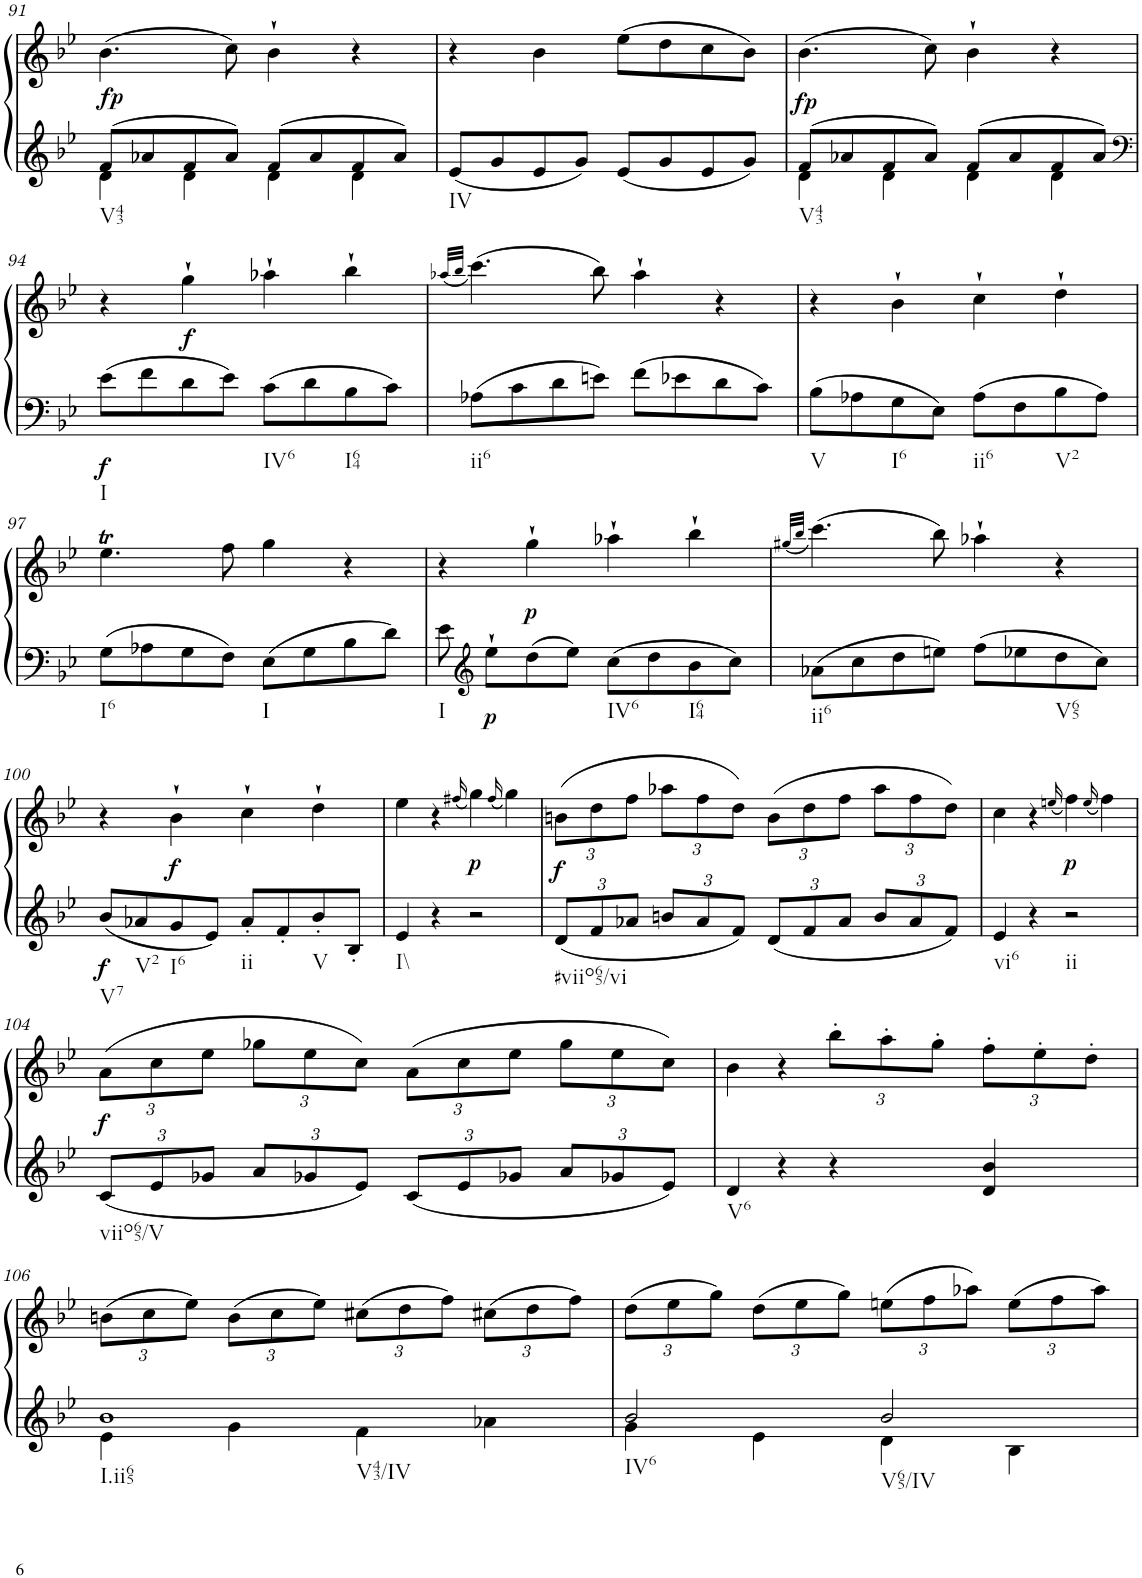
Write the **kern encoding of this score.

**kern	**kern	**dynam
*part1	*part1	*part1
*staff2	*staff1	*staff1/2
*I"Piano	*	*
*I'Pno.	*	*
!!LO:PB:g=z
*clefF4	*clefG2	*
*k[b-e-]	*k[b-e-]	*
*M2/2	*M2/2	*
*met(c|)	*met(c|)	*
=91	=91	=91
*^	*	*
!LO:TX:b:t=V43	!	!	!
!	!	!	!LO:DY:b
8f/L	4d\	(4.b-\	fp
8a-X/	.	.	.
8f/	4d\	.	.
8a-/J	.	8cc\)	.
8f/L	4d\	4b-`\	.
8a-/	.	.	.
8f/	4d\	4r	.
8a-/J	.	.	.
*v	*v	*	*
=92	=92	=92
!LO:TX:b:t=IV	!	!
8e-/L	4r	.
8g/	.	.
8e-/	4b-\	.
8g/J	.	.
8e-/L	(8ee-\L	.
8g/	8dd\	.
8e-/	8cc\	.
8g/J	8b-\J)	.
=93	=93	=93
*^	*	*
!LO:TX:b:t=V43	!	!	!
!	!	!	!LO:DY:b
8f/L	4d\	(4.b-\	fp
8a-X/	.	.	.
8f/	4d\	.	.
8a-/J	.	8cc\)	.
8f/L	4d\	4b-`\	.
8a-/	.	.	.
8f/	4d\	4r	.
8a-/J	.	.	.
*v	*v	*	*
!!LO:LB:g=z
=94	=94	=94
*clefF4	*	*
!LO:TX:b:t=I	!	!
!	!	!LO:DY:b=2
8e-\L	4r	f
8f\	.	.
!	!	!LO:DY:b
8d\	4gg`\	f
8e-\J	.	.
!LO:TX:b:t=IV6	!	!
8c\L	4aa-X`\	.
8d\	.	.
!LO:TX:b:t=I64	!	!
8B-\	4bb-`\	.
8c\J	.	.
=95	=95	=95
.	(32qaa-X/LLL	.
.	32qbb-/JJJ	.
!LO:TX:b:t=ii6	!	!
8A-X\L	(4.ccc\)	.
8c\	.	.
8d\	.	.
8en\J	8bb-\)	.
8f\L	4aa-`\	.
8e-X\	.	.
8d\	4r	.
8c\J	.	.
=96	=96	=96
!LO:TX:b:t=V	!	!
8B-\L	4r	.
8A-X\	.	.
!LO:TX:b:t=I6	!	!
8G\	4b-`\	.
8E-\J	.	.
!LO:TX:b:t=ii6	!	!
8A-\L	4cc`\	.
8F\	.	.
!LO:TX:b:t=V2	!	!
8B-\	4dd`\	.
8A-\J	.	.
!!LO:LB:g=z
=97	=97	=97
!LO:TX:b:t=I6	!	!
8G\L	4.ee-T\	.
8A-X\	.	.
8G\	.	.
8F\J	8ff\	.
!LO:TX:b:t=I	!	!
8E-\L	4gg\	.
8G\	.	.
8B-\	4r	.
8d\J	.	.
=98	=98	=98
!LO:TX:b:t=I	!	!
8e-\	4r	.
*clefG2	*	*
!	!	!LO:DY:b=2
8ee-`\L	.	p
!	!	!LO:DY:b
8dd\	4gg`\	p
8ee-\J	.	.
!LO:TX:b:t=IV6	!	!
8cc\L	4aa-X`\	.
8dd\	.	.
!LO:TX:b:t=I64	!	!
8b-\	4bb-`\	.
8cc\J	.	.
=99	=99	=99
.	(32qgg#X/LLL	.
.	32qbb-/JJJ	.
!LO:TX:b:t=ii6	!	!
8a-X\L	(4.ccc\)	.
8cc\	.	.
8dd\	.	.
8een\J	8bb-\)	.
8ff\L	4aa-X`\	.
8ee-X\	.	.
!LO:TX:b:t=V65	!	!
8dd\	4r	.
8cc\J	.	.
!!LO:LB:g=z
=100	=100	=100
!LO:TX:b:t=V7	!	!
!	!	!LO:DY:b=2
8b-/L	4r	f
!LO:TX:b:t=V2	!	!
8a-X/	.	.
!LO:TX:b:t=I6	!	!
!	!	!LO:DY:b
8g/	4b-`\	f
8e-/J	.	.
!LO:TX:b:t=ii	!	!
8a-'/L	4cc`\	.
8f'/	.	.
!LO:TX:b:t=V	!	!
8b-'/	4dd`\	.
8B-'/J	.	.
=101	=101	=101
!LO:TX:b:t=I\\	!	!
4e-/	4ee-\	.
4r	4r	.
.	(16qff#X/	.
!	!	!LO:DY:b
2r	4gg\)	p
.	(16qff#/	.
.	4gg\)	.
=102	=102	=102
*Xbrackettup	*Xbrackettup	*
!LO:TX:b:t=#viio65/vi	!	!
!	!	!LO:DY:b
12d/L	(12bn\L	f
12f/	12dd\	.
12a-X/J	12ff\J	.
12bn/L	12aa-X\L	.
12a-/	12ff\	.
12f/J	12dd\J)	.
12d/L	(12b\L	.
12f/	12dd\	.
12a-/J	12ff\J	.
12b/L	12aa-\L	.
12a-/	12ff\	.
12f/J	12dd\J)	.
=103	=103	=103
!LO:TX:b:t=vi6	!	!
4e-/	4cc\	.
4r	4r	.
.	(16qeen/	.
!LO:TX:b:t=ii	!	!
!	!	!LO:DY:b
2r	4ff\)	p
.	(16qee/	.
.	4ff\)	.
!!LO:LB:g=z
=104	=104	=104
!LO:TX:b:t=viio65/V	!	!
!	!	!LO:DY:b
12c/L	(12a\L	f
12e-/	12cc\	.
12g-X/J	12ee-\J	.
12a/L	12gg-X\L	.
12g-X/	12ee-\	.
12e-/J	12cc\J)	.
12c/L	(12a\L	.
12e-/	12cc\	.
12g-X/J	12ee-\J	.
12a/L	12gg-\L	.
12g-X/	12ee-\	.
12e-/J	12cc\J)	.
=105	=105	=105
!LO:TX:b:t=V6	!	!
4d/	4b-\	.
4r	4r	.
4r	12bb-'\L	.
.	12aa'\	.
.	12gg'\J	.
4d/ 4b-/	12ff'\L	.
.	12ee-'\	.
.	12dd'\J	.
!!LO:LB:g=z
=106	=106	=106
*^	*	*
!LO:TX:b:t=I.ii65	!	!	!
!LO:TX:b:t=V43/IV	!	!	!
1b-	4e-\	(12bn\L	.
.	.	12cc\	.
.	.	12ee-\J)	.
.	4g\	(12b\L	.
.	.	12cc\	.
.	.	12ee-\J)	.
.	4f\	(12cc#X\L	.
.	.	12dd\	.
.	.	12ff\J)	.
.	4a-X\	(12cc#X\L	.
.	.	12dd\	.
.	.	12ff\J)	.
=107	=107	=107	=107
!LO:TX:b:t=IV6	!	!	!
2b-/	4g\	(12dd\L	.
.	.	12ee-\	.
.	.	12gg\J)	.
.	4e-\	(12dd\L	.
.	.	12ee-\	.
.	.	12gg\J)	.
!LO:TX:b:t=V65/IV	!	!	!
2b-/	4d\	(12een\L	.
.	.	12ff\	.
.	.	12aa-X\J)	.
.	4B-\	(12ee\L	.
.	.	12ff\	.
.	.	12aa-\J)	.
*v	*v	*	*
=	=	=
*-	*-	*-
